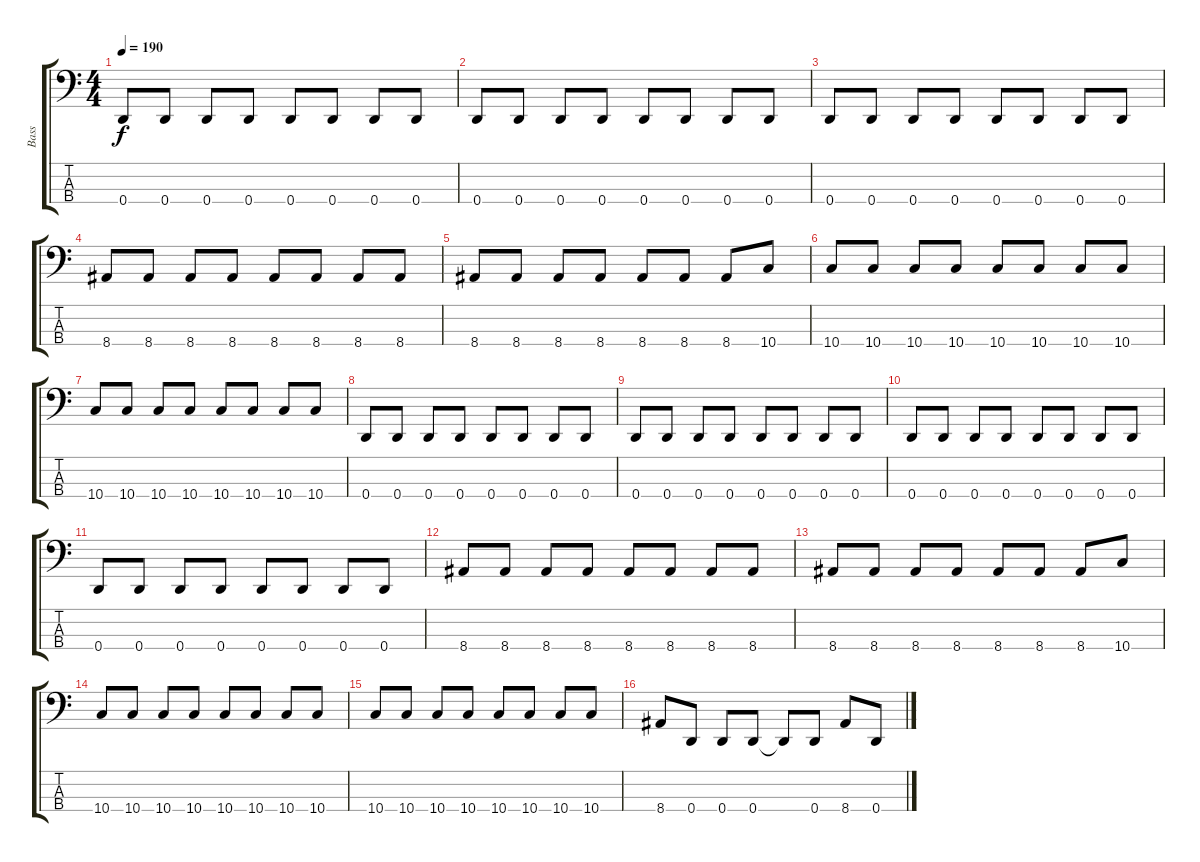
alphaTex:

\track ("Bass" "Bass") {instrument electricbasspick}
\staff {score tabs}
\tuning (G2 D2 A1 D1) {hide}
\ts (4 4)
\tempo 190
\clef f4
\ks c
0.4.8{dy f} 0.4.8 0.4.8 0.4.8 0.4.8 0.4.8 0.4.8 0.4.8 |
0.4.8 0.4.8 0.4.8 0.4.8 0.4.8 0.4.8 0.4.8 0.4.8 |
0.4.8 0.4.8 0.4.8 0.4.8 0.4.8 0.4.8 0.4.8 0.4.8 |
8.4.8 8.4.8 8.4.8 8.4.8 8.4.8 8.4.8 8.4.8 8.4.8 |
8.4.8 8.4.8 8.4.8 8.4.8 8.4.8 8.4.8 8.4.8 10.4.8 |
10.4.8 10.4.8 10.4.8 10.4.8 10.4.8 10.4.8 10.4.8 10.4.8 |
10.4.8 10.4.8 10.4.8 10.4.8 10.4.8 10.4.8 10.4.8 10.4.8 |
0.4.8 0.4.8 0.4.8 0.4.8 0.4.8 0.4.8 0.4.8 0.4.8 |
0.4.8 0.4.8 0.4.8 0.4.8 0.4.8 0.4.8 0.4.8 0.4.8 |
0.4.8 0.4.8 0.4.8 0.4.8 0.4.8 0.4.8 0.4.8 0.4.8 |
0.4.8 0.4.8 0.4.8 0.4.8 0.4.8 0.4.8 0.4.8 0.4.8 |
8.4.8 8.4.8 8.4.8 8.4.8 8.4.8 8.4.8 8.4.8 8.4.8 |
8.4.8 8.4.8 8.4.8 8.4.8 8.4.8 8.4.8 8.4.8 10.4.8 |
10.4.8 10.4.8 10.4.8 10.4.8 10.4.8 10.4.8 10.4.8 10.4.8 |
10.4.8 10.4.8 10.4.8 10.4.8 10.4.8 10.4.8 10.4.8 10.4.8 |
8.4.8 0.4.8 0.4.8 0.4.8 0.4{t}.8 0.4.8 8.4.8 0.4.8
